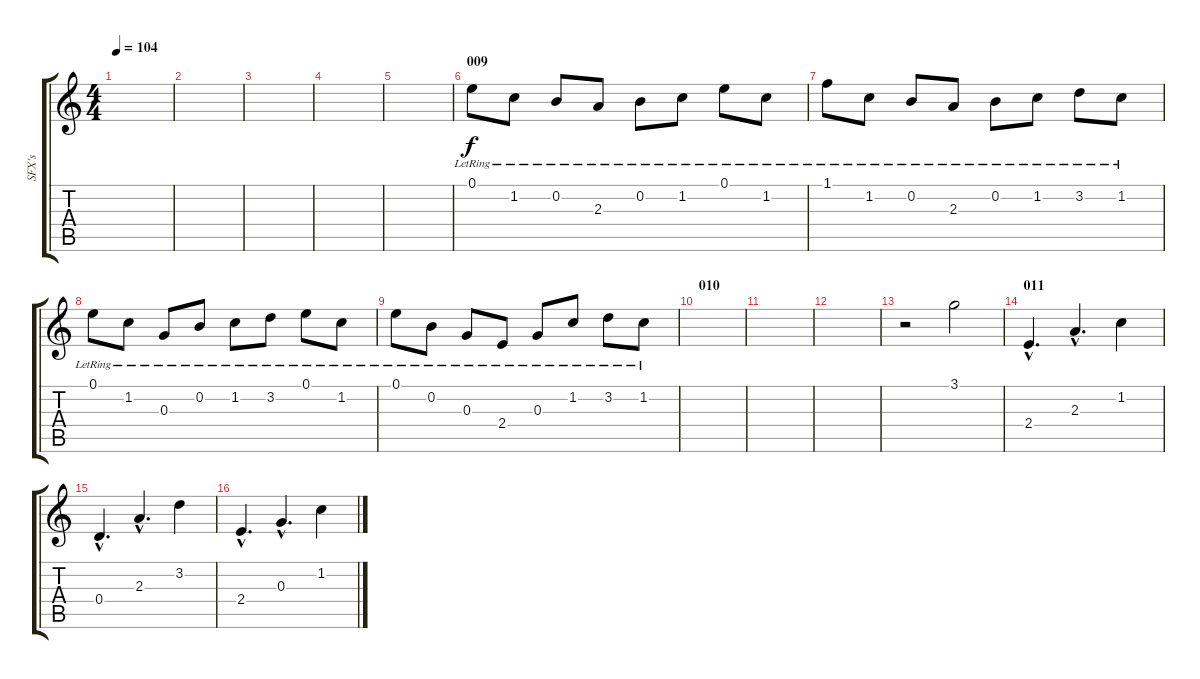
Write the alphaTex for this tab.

\track ("SFX's" "SFX's") {instrument acousticguitarnylon}
\staff {score tabs}
\tuning (E4 B3 G3 D3 A2 E2) {hide}
\ts (4 4)
\tempo 104
\clef g2
\ks c
|
|
|
|
|
\section ("" "009 ")
0.1{lr}.8{instrument fx1rain} 1.2{lr}.8 0.2{lr}.8 2.3{lr}.8 0.2{lr}.8 1.2{lr}.8 0.1{lr}.8 1.2{lr}.8 |
1.1{lr}.8 1.2{lr}.8 0.2{lr}.8 2.3{lr}.8 0.2{lr}.8 1.2{lr}.8 3.2{lr}.8 1.2{lr}.8 |
0.1{lr}.8 1.2{lr}.8 0.3{lr}.8 0.2{lr}.8 1.2{lr}.8 3.2{lr}.8 0.1{lr}.8 1.2{lr}.8 |
0.1{lr}.8 0.2{lr}.8 0.3{lr}.8 2.4{lr}.8 0.3{lr}.8 1.2{lr}.8 3.2{lr}.8 1.2{lr}.8 |
\section ("" "010")
|
|
|
r.2{instrument reversecymbal} 3.1.2{instrument reversecymbal} |
\section ("" "011")
2.4{hac}.4{d volume 13 instrument fx4atmosphere} 2.3{hac}.4{d} 1.2.4 |
0.4{hac}.4{d volume 13 instrument fx4atmosphere} 2.3{hac}.4{d} 3.2.4 |
2.4{hac}.4{d volume 13 instrument fx4atmosphere} 0.3{hac}.4{d} 1.2.4
